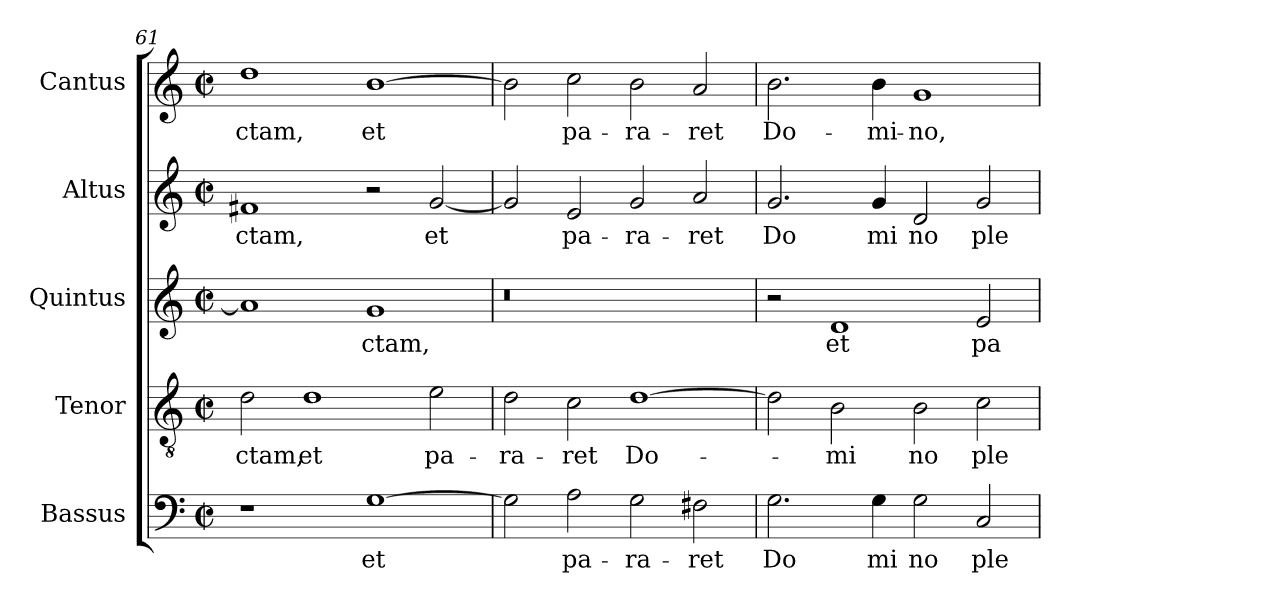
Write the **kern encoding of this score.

**kern	**text	**kern	**text	**kern	**text	**kern	**text	**kern	**text
*part5	*part5	*part4	*part4	*part3	*part3	*part2	*part2	*part1	*part1
*staff5	*staff5	*staff4	*staff4	*staff3	*staff3	*staff2	*staff2	*staff1	*staff1
*I"Bassus	*	*I"Tenor	*	*I"Quintus	*	*I"Altus	*	*I"Cantus	*
*clefF4	*	*clefGv2	*	*clefG2	*	*clefG2	*	*clefG2	*
*M2/2	*	*M2/2	*	*M2/2	*	*M2/2	*	*M2/2	*
*met(c|)	*	*met(c|)	*	*met(c|)	*	*met(c|)	*	*met(c|)	*
=61	=61	=61	=61	=61	=61	=61	=61	=61	=61
!	!	!	!LO:LY:b:cj	!	!	!	!LO:LY:b:cj	!	!LO:LY:b:cj
1r	.	2d\	-ctam,	1a]	.	1f#X	-ctam,	1dd	-ctam,
!	!	!	!LO:LY:b:cj	!	!	!	!	!	!
.	.	1d	et	.	.	.	.	.	.
!	!LO:LY:b:cj	!	!	!	!LO:LY:b:cj	!	!	!	!LO:LY:b:cj
[>1G	et	.	.	1g	-ctam,	2r	.	[>1b	et
!	!	!	!LO:LY:b:cj	!	!	!	!LO:LY:b:cj	!	!
.	.	2e\	pa-	.	.	[<2g/	et	.	.
=62	=62	=62	=62	=62	=62	=62	=62	=62	=62
!	!	!	!LO:LY:b:cj	!	!	!	!	!	!
2G\]	.	2d\	-ra-	0r	.	2g/]	.	2b\]	.
!	!LO:LY:b:cj	!	!LO:LY:b:cj	!	!	!	!LO:LY:b:cj	!	!LO:LY:b:cj
2A\	pa-	2c\	-ret	.	.	2e/	pa-	2cc\	pa-
!	!LO:LY:b:cj	!	!LO:LY:b:cj	!	!	!	!LO:LY:b:cj	!	!LO:LY:b:cj
2G\	-ra-	[<1d	Do-	.	.	2g/	-ra-	2b\	-ra-
!	!LO:LY:b:cj	!	!	!	!	!	!LO:LY:b:cj	!	!LO:LY:b:cj
2F#X\	-ret	.	.	.	.	2a/	-ret	2a/	-ret
!!LO:LB:g=z
=63	=63	=63	=63	=63	=63	=63	=63	=63	=63
!	!LO:LY:b:cj	!	!	!	!	!	!LO:LY:b:cj	!	!LO:LY:b:cj
2.G\	Do	2d\]	.	2r	.	2.g/	Do	2.b\	Do-
!	!	!	!LO:LY:b:cj	!	!LO:LY:b:cj	!	!	!	!
.	.	2B\	-mi	1d	et	.	.	.	.
!	!LO:LY:b:cj	!	!	!	!	!	!LO:LY:b:cj	!	!LO:LY:b:cj
4G\	mi	.	.	.	.	4g/	mi	4b\	-mi-
!	!LO:LY:b:cj	!	!LO:LY:b:cj	!	!	!	!LO:LY:b:cj	!	!LO:LY:b:cj
2G\	no	2B\	no	.	.	2d/	no	1g	-no,
!	!LO:LY:b:cj	!	!LO:LY:b:cj	!	!LO:LY:b:cj	!	!LO:LY:b:cj	!	!
2C/	ple	2c\	ple	2e/	pa	2g/	ple	.	.
=	=	=	=	=	=	=	=	=	=
*-	*-	*-	*-	*-	*-	*-	*-	*-	*-
